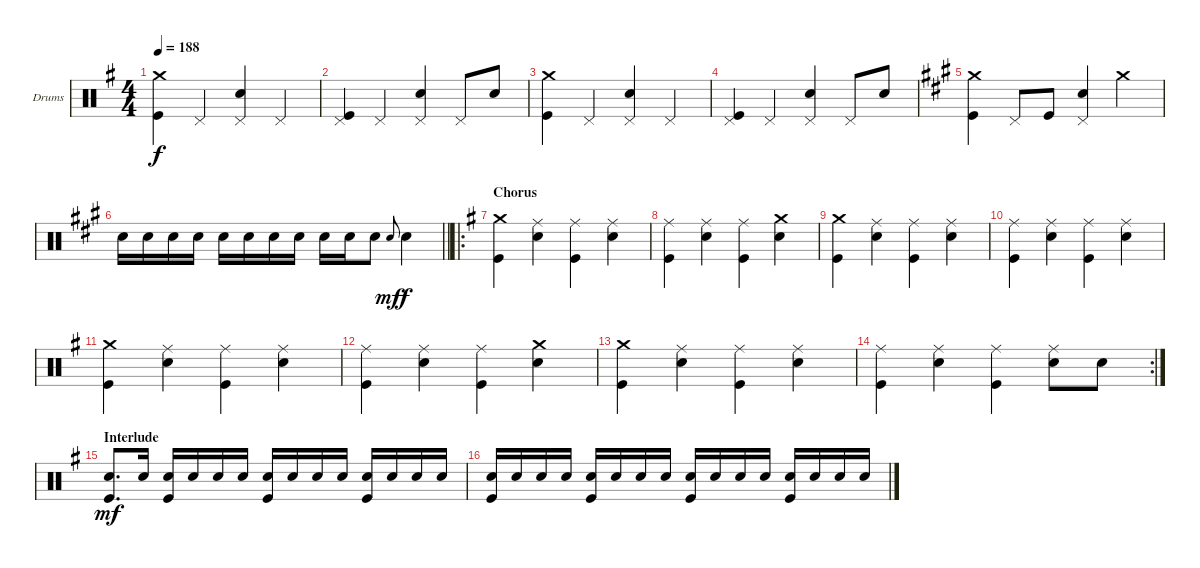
\bracketExtendMode groupsimilarinstruments
\firstSystemTrackNameOrientation horizontal
\otherSystemsTrackNameOrientation horizontal
\track ("Drumkit" "Drums") {instrument percussion}
\staff {score}
\articulation defaults
\ts (4 4)
\tempo 188
\clef neutral
\ks g
("Crash medium (hit)" "Kick (hit)").4{dy f} "Pedal Hi-Hat (hit)".4 ("Pedal Hi-Hat (hit)" "Snare (hit) 2").4 "Pedal Hi-Hat (hit)".4 |
("Pedal Hi-Hat (hit)" "Kick (hit)").4 "Pedal Hi-Hat (hit)".4 ("Pedal Hi-Hat (hit)" "Snare (hit) 2").4 "Pedal Hi-Hat (hit)".8 "Snare (hit) 2".8 |
("Crash medium (hit)" "Kick (hit)").4 "Pedal Hi-Hat (hit)".4 ("Pedal Hi-Hat (hit)" "Snare (hit) 2").4 "Pedal Hi-Hat (hit)".4 |
("Pedal Hi-Hat (hit)" "Kick (hit)").4 "Pedal Hi-Hat (hit)".4 ("Pedal Hi-Hat (hit)" "Snare (hit) 2").4 "Pedal Hi-Hat (hit)".8 "Snare (hit) 2".8 |
\ks a
("Crash medium (hit)" "Kick (hit)").4 "Pedal Hi-Hat (hit)".8 "Kick (hit)".8 ("Pedal Hi-Hat (hit)" "Snare (hit) 2").4 "Crash medium (hit)".4 |
\barLineRight lightlight "Snare (hit) 2".16 "Snare (hit) 2".16 "Snare (hit) 2".16 "Snare (hit) 2".16 "Snare (hit) 2".16 "Snare (hit) 2".16 "Snare (hit) 2".16 "Snare (hit) 2".16 "Snare (hit) 2".16 "Snare (hit) 2".16 "Snare (hit) 2".8 "Snare (hit) 2".8{gr onbeat dy mf} "Snare (hit) 2".4{dy f}
|
\ro
\section ("" "Chorus")
\ks g
("Crash medium (hit)" "Kick (hit)").4 ("Ride (middle)" "Snare (hit) 2").4 ("Ride (middle)" "Kick (hit)").4 ("Ride (middle)" "Snare (hit) 2").4 |
("Ride (middle)" "Kick (hit)").4 ("Ride (middle)" "Snare (hit) 2").4 ("Ride (middle)" "Kick (hit)").4 ("Crash medium (hit)" "Snare (hit) 2").4 |
("Crash medium (hit)" "Kick (hit)").4 ("Ride (middle)" "Snare (hit) 2").4 ("Ride (middle)" "Kick (hit)").4 ("Ride (middle)" "Snare (hit) 2").4 |
("Ride (middle)" "Kick (hit)").4 ("Ride (middle)" "Snare (hit) 2").4 ("Ride (middle)" "Kick (hit)").4 ("Ride (middle)" "Snare (hit) 2").4 |
("Crash medium (hit)" "Kick (hit)").4 ("Ride (middle)" "Snare (hit) 2").4 ("Ride (middle)" "Kick (hit)").4 ("Ride (middle)" "Snare (hit) 2").4 |
("Ride (middle)" "Kick (hit)").4 ("Ride (middle)" "Snare (hit) 2").4 ("Ride (middle)" "Kick (hit)").4 ("Crash medium (hit)" "Snare (hit) 2").4 |
("Crash medium (hit)" "Kick (hit)").4 ("Ride (middle)" "Snare (hit) 2").4 ("Ride (middle)" "Kick (hit)").4 ("Ride (middle)" "Snare (hit) 2").4 |
\rc 2
("Ride (middle)" "Kick (hit)").4 ("Ride (middle)" "Snare (hit) 2").4 ("Ride (middle)" "Kick (hit)").4 ("Ride (middle)" "Snare (hit) 2").8 "Snare (hit) 2".8 |
\section ("" "Interlude")
("Snare (hit) 2" "Kick (hit)").8{d dy mf} "Snare (hit) 2".16 ("Snare (hit) 2" "Kick (hit)").16 "Snare (hit) 2".16 "Snare (hit) 2".16 "Snare (hit) 2".16 ("Snare (hit) 2" "Kick (hit)").16 "Snare (hit) 2".16 "Snare (hit) 2".16 "Snare (hit) 2".16 ("Snare (hit) 2" "Kick (hit)").16 "Snare (hit) 2".16 "Snare (hit) 2".16 "Snare (hit) 2".16 |
("Snare (hit) 2" "Kick (hit)").16 "Snare (hit) 2".16 "Snare (hit) 2".16 "Snare (hit) 2".16 ("Snare (hit) 2" "Kick (hit)").16 "Snare (hit) 2".16 "Snare (hit) 2".16 "Snare (hit) 2".16 ("Snare (hit) 2" "Kick (hit)").16 "Snare (hit) 2".16 "Snare (hit) 2".16 "Snare (hit) 2".16 ("Snare (hit) 2" "Kick (hit)").16 "Snare (hit) 2".16 "Snare (hit) 2".16 "Snare (hit) 2".16
